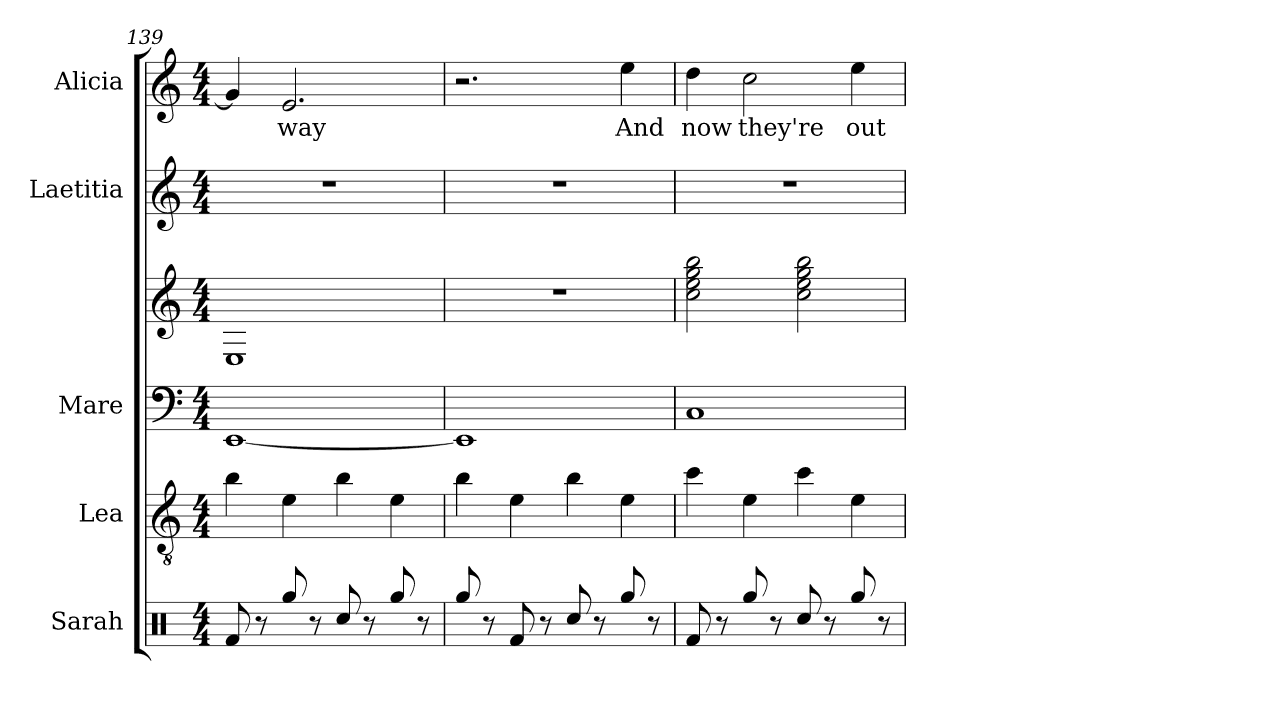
**kern	**kern	**kern	**kern	**kern	**kern	**text
*part5	*part4	*part3	*part3	*part2	*part1	*part1
*staff6	*staff5	*staff4	*staff3	*staff2	*staff1	*staff1
*I"Sarah	*I"Lea	*I"Mare	*	*I"Laetitia	*I"Alicia	*
*	*I'Lea	*I'Mare	*	*I'Laeti	*I'Alicia	*
*clefX	*clefGv2	*clefF4	*clefG2	*clefG2	*clefG2	*
*k[]	*k[]	*k[]	*k[]	*k[]	*k[]	*
*M4/4	*M4/4	*M4/4	*M4/4	*M4/4	*M4/4	*
=139	=139	=139	=139	=139	=139	=139
8Rf/	4b\	[1EE	1E	1r	4g/]	.
8r	.	.	.	.	.	.
8Rgg/	4e\	.	.	.	2.e/	-way
8r	.	.	.	.	.	.
8Rcc/	4b\	.	.	.	.	.
8r	.	.	.	.	.	.
8Rgg/	4e\	.	.	.	.	.
8r	.	.	.	.	.	.
=140	=140	=140	=140	=140	=140	=140
8Rgg/	4b\	1EE]	1r	1r	2.r	.
8r	.	.	.	.	.	.
8Rf/	4e\	.	.	.	.	.
8r	.	.	.	.	.	.
8Rcc/	4b\	.	.	.	.	.
8r	.	.	.	.	.	.
8Rgg/	4e\	.	.	.	4ee\	And
8r	.	.	.	.	.	.
=141	=141	=141	=141	=141	=141	=141
8Rf/	4cc\	1C	2cc\ 2ee\ 2gg\ 2bb\	1r	4dd\	now
8r	.	.	.	.	.	.
8Rgg/	4e\	.	.	.	2cc\	they're
8r	.	.	.	.	.	.
8Rcc/	4cc\	.	2cc\ 2ee\ 2gg\ 2bb\	.	.	.
8r	.	.	.	.	.	.
8Rgg/	4e\	.	.	.	4ee\	out-
8r	.	.	.	.	.	.
=	=	=	=	=	=	=
*-	*-	*-	*-	*-	*-	*-
